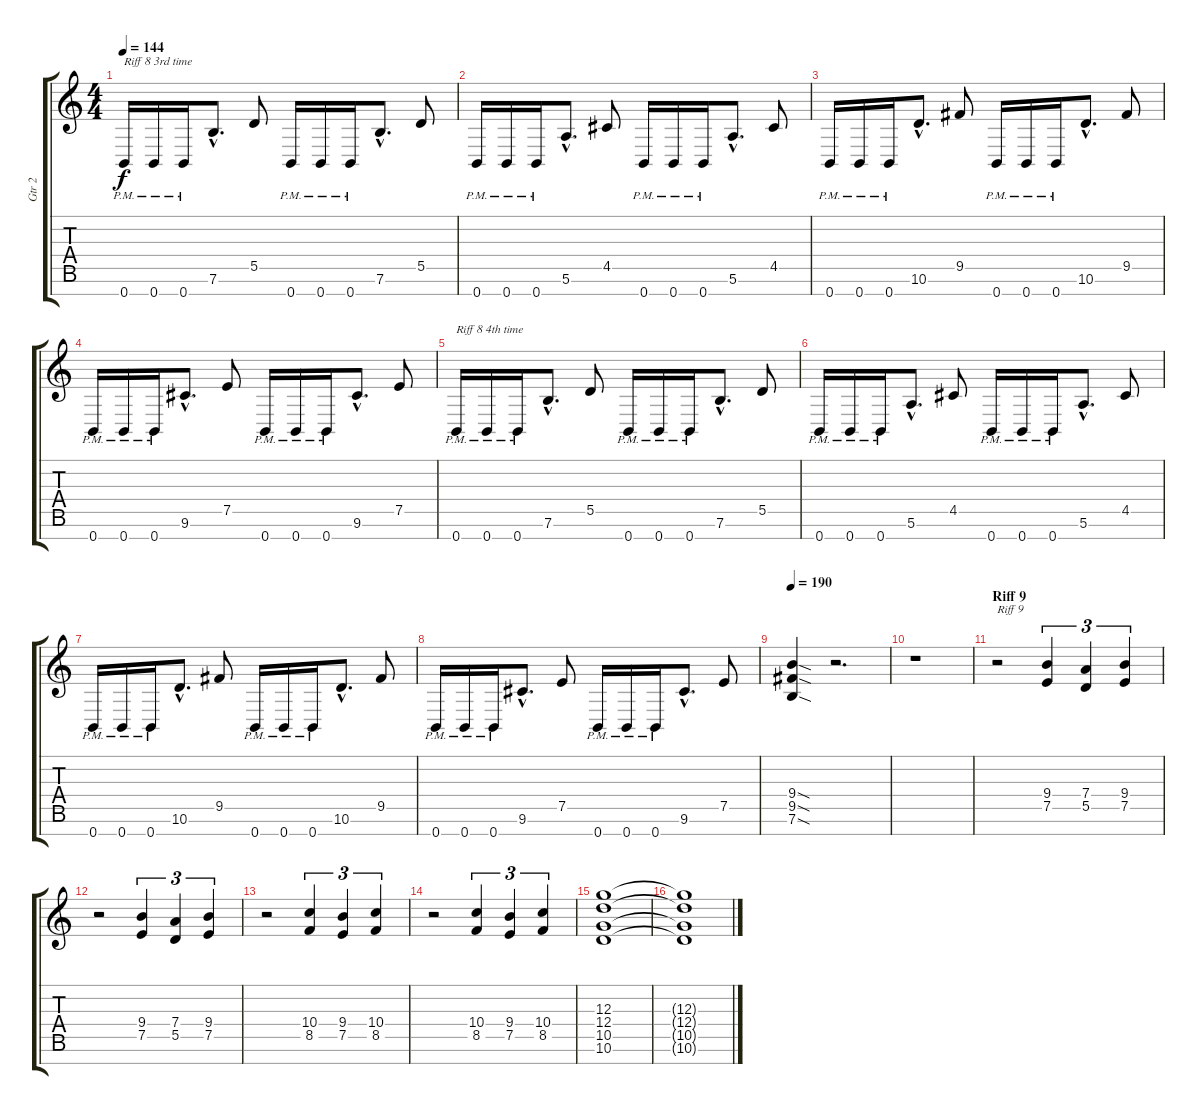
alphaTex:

\track ("Gtr 2" "Gtr 2") {instrument overdrivenguitar}
\staff {score tabs}
\tuning (E4 B3 G3 D3 A2 E2 B1) {hide}
\ts (4 4)
\tempo 144
\clef g2
\ks c
0.7{pm}.16{txt "Riff 8 3rd time" dy f} 0.7{pm}.16 0.7{pm}.16 7.6{hac}.8{d} 5.5.8 0.7{pm}.16 0.7{pm}.16 0.7{pm}.16 7.6{hac}.8{d} 5.5.8 |
0.7{pm}.16 0.7{pm}.16 0.7{pm}.16 5.6{hac}.8{d} 4.5.8 0.7{pm}.16 0.7{pm}.16 0.7{pm}.16 5.6{hac}.8{d} 4.5.8 |
0.7{pm}.16 0.7{pm}.16 0.7{pm}.16 10.6{hac}.8{d} 9.5.8 0.7{pm}.16 0.7{pm}.16 0.7{pm}.16 10.6{hac}.8{d} 9.5.8 |
0.7{pm}.16 0.7{pm}.16 0.7{pm}.16 9.6{hac}.8{d} 7.5.8 0.7{pm}.16 0.7{pm}.16 0.7{pm}.16 9.6{hac}.8{d} 7.5.8 |
0.7{pm}.16{txt "Riff 8 4th time"} 0.7{pm}.16 0.7{pm}.16 7.6{hac}.8{d} 5.5.8 0.7{pm}.16 0.7{pm}.16 0.7{pm}.16 7.6{hac}.8{d} 5.5.8 |
0.7{pm}.16 0.7{pm}.16 0.7{pm}.16 5.6{hac}.8{d} 4.5.8 0.7{pm}.16 0.7{pm}.16 0.7{pm}.16 5.6{hac}.8{d} 4.5.8 |
0.7{pm}.16 0.7{pm}.16 0.7{pm}.16 10.6{hac}.8{d} 9.5.8 0.7{pm}.16 0.7{pm}.16 0.7{pm}.16 10.6{hac}.8{d} 9.5.8 |
0.7{pm}.16 0.7{pm}.16 0.7{pm}.16 9.6{hac}.8{d} 7.5.8 0.7{pm}.16 0.7{pm}.16 0.7{pm}.16 9.6{hac}.8{d} 7.5.8 |
\tempo 190
(9.4{sod} 9.5{sod} 7.6{sod}).4 r.2{d} |
r.1 |
\section ("" "Riff 9")
r.2{txt "Riff 9"} (9.4 7.5).4{tu (3 2)} (7.4 5.5).4{tu (3 2)} (9.4 7.5).4{tu (3 2)} |
r.2 (9.4 7.5).4{tu (3 2)} (7.4 5.5).4{tu (3 2)} (9.4 7.5).4{tu (3 2)} |
r.2 (10.4 8.5).4{tu (3 2)} (9.4 7.5).4{tu (3 2)} (10.4 8.5).4{tu (3 2)} |
r.2 (10.4 8.5).4{tu (3 2)} (9.4 7.5).4{tu (3 2)} (10.4 8.5).4{tu (3 2)} |
(12.3 12.4 10.5 10.6).1 |
(12.3{t} 12.4{t} 10.5{t} 10.6{t}).1
